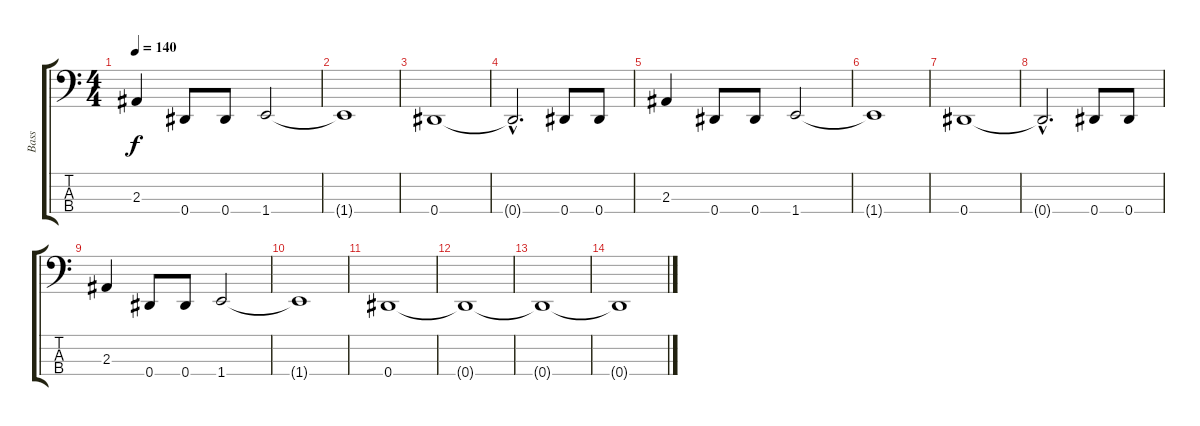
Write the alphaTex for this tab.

\track ("Bass" "Bass") {instrument slapbass2}
\staff {score tabs}
\tuning (Gb2 Db2 Ab1 Eb1) {hide}
\ts (4 4)
\tempo 140
\clef f4
\ks c
2.3.4{dy f} 0.4.8 0.4.8 1.4.2 |
1.4{t}.1 |
0.4.1 |
0.4{hac t}.2{d} 0.4.8 0.4.8 |
2.3.4 0.4.8 0.4.8 1.4.2 |
1.4{t}.1 |
0.4.1 |
0.4{hac t}.2{d} 0.4.8 0.4.8 |
2.3.4 0.4.8 0.4.8 1.4.2 |
1.4{t}.1 |
0.4.1 |
0.4{t}.1 |
0.4{t}.1 |
0.4{t}.1
